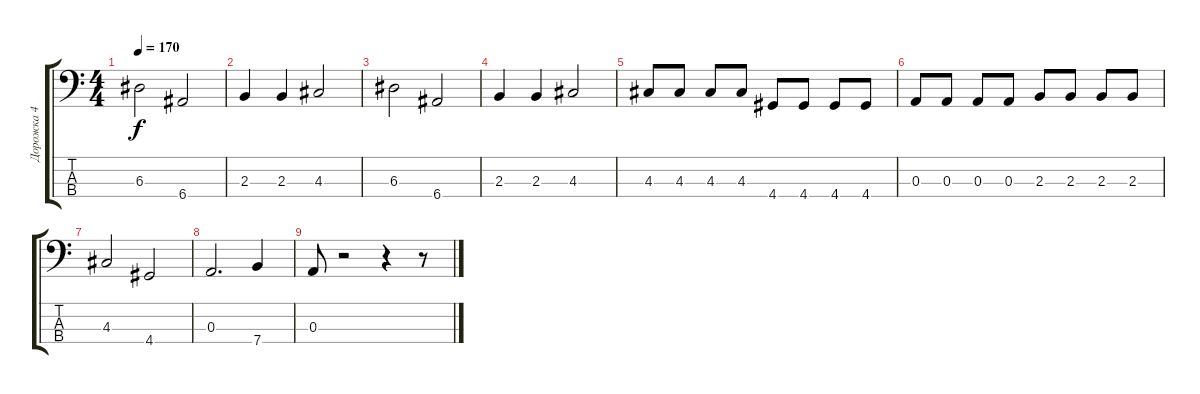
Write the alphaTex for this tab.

\track ("Дорожка 4" "Дорожка 4") {instrument electricbassfinger}
\staff {score tabs}
\tuning (G2 D2 A1 E1) {hide}
\ts (4 4)
\tempo 170
\clef f4
\ks c
6.3.2{dy f} 6.4.2 |
2.3.4 2.3.4 4.3.2 |
6.3.2 6.4.2 |
2.3.4 2.3.4 4.3.2 |
4.3.8 4.3.8 4.3.8 4.3.8 4.4.8 4.4.8 4.4.8 4.4.8 |
0.3.8 0.3.8 0.3.8 0.3.8 2.3.8 2.3.8 2.3.8 2.3.8 |
4.3.2 4.4.2 |
0.3.2{d} 7.4.4 |
0.3.8 r.2 r.4 r.8
